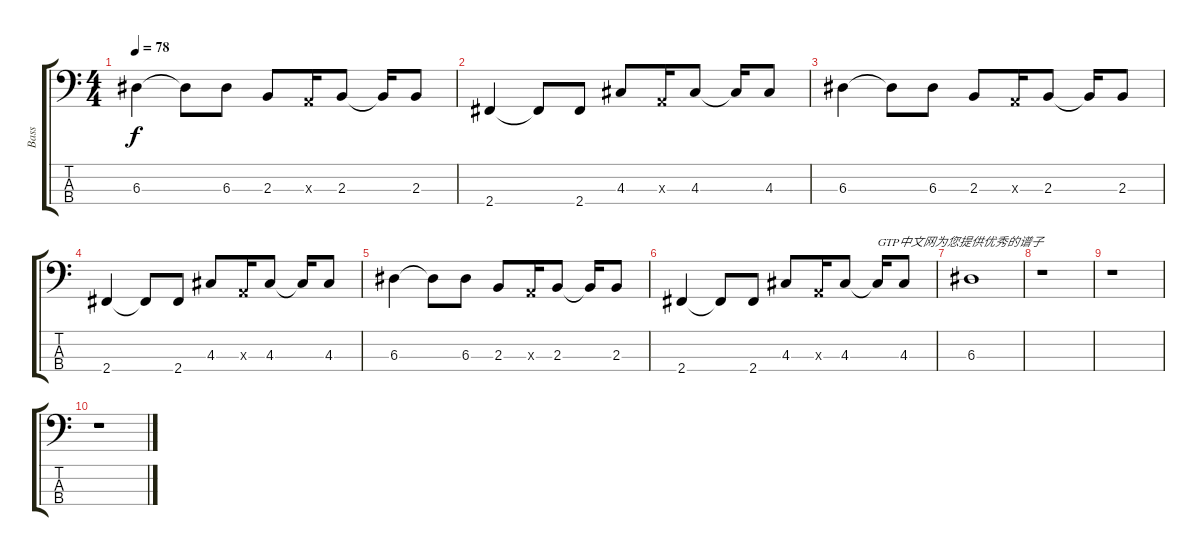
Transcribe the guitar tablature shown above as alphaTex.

\track ("Bass" "Bass") {instrument electricbassfinger}
\staff {score tabs}
\tuning (G2 D2 A1 E1) {hide}
\ts (4 4)
\tempo 78
\clef f4
\ks c
6.3.4{dy f} 6.3{t}.8 6.3.8 2.3.8 0.3{x}.16 2.3.8 2.3{t}.16 2.3.8 |
2.4.4 2.4{t}.8 2.4.8 4.3.8 0.3{x}.16 4.3.8 4.3{t}.16 4.3.8 |
6.3.4 6.3{t}.8 6.3.8 2.3.8 0.3{x}.16 2.3.8 2.3{t}.16 2.3.8 |
2.4.4 2.4{t}.8 2.4.8 4.3.8 0.3{x}.16 4.3.8 4.3{t}.16 4.3.8 |
6.3.4 6.3{t}.8 6.3.8 2.3.8 0.3{x}.16 2.3.8 2.3{t}.16 2.3.8 |
2.4.4 2.4{t}.8 2.4.8 4.3.8 0.3{x}.16 4.3.8 4.3{t}.16{txt "GTP中文网为您提供优秀的谱子"} 4.3.8 |
6.3.1 |
r.1 |
r.1 |
r.1
